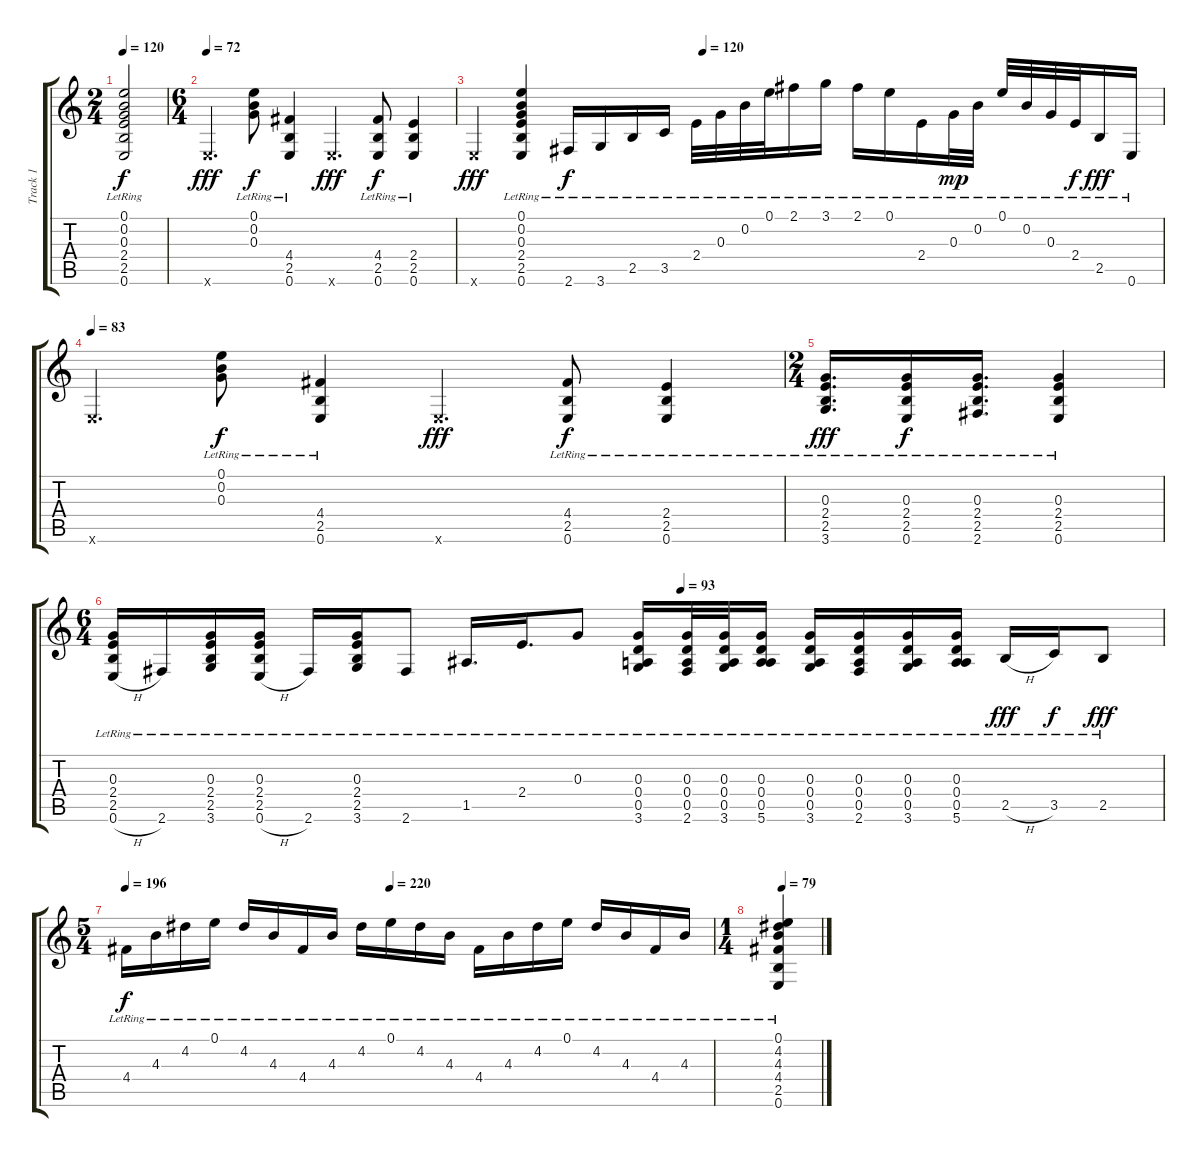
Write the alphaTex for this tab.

\track ("Track 1" "Track 1") {instrument acousticguitarsteel}
\staff {score tabs}
\tuning (E4 B3 G3 D3 A2 E2) {hide}
\ts (2 4)
\tempo 120
\clef g2
\ks c
(0.1{lr} 0.2{lr} 0.3{lr} 2.4{lr} 2.5{lr} 0.6{lr}).2{dy f} |
\ts (6 4)
\tempo 72
0.6{x}.4{d dy fff} (0.1{lr} 0.2{lr} 0.3{lr}).8{dy f} (4.4{lr} 2.5{lr} 0.6{lr}).4 0.6{x}.4{d dy fff} (4.4{lr} 2.5{lr} 0.6{lr}).8{dy f} (2.4{lr} 2.5{lr} 0.6{lr}).4 |
\tempo (120 0.3333333333333333)
0.6{x}.4{dy fff} (0.1{lr} 0.2{lr} 0.3{lr} 2.4{lr} 2.5{lr} 0.6{lr}).4 2.6{lr}.16{dy f} 3.6{lr}.16 2.5{lr}.16 3.5{lr}.16 2.4{lr}.32 0.3{lr}.32 0.2{lr}.32 0.1{lr}.32 2.1{lr}.16 3.1{lr}.16 2.1{lr}.16 0.1{lr}.16 2.4{lr}.16 0.3{lr}.32{dy mp} 0.2{lr}.32 0.1{lr}.32 0.2{lr}.32 0.3{lr}.32 2.4{lr}.32{dy f} 2.5{lr}.16{dy fff} 0.6{lr}.16 |
\tempo 83
0.6{x}.4{d} (0.1{lr} 0.2{lr} 0.3{lr}).8{dy f} (4.4{lr} 2.5{lr} 0.6{lr}).4 0.6{x}.4{d dy fff} (4.4{lr} 2.5{lr} 0.6{lr}).8{dy f} (2.4{lr} 2.5{lr} 0.6{lr}).4 |
\ts (2 4)
(0.3{lr} 2.4{lr} 2.5{lr} 3.6{lr}).16{d dy fff} (0.3{lr} 2.4{lr} 2.5{lr} 0.6{lr}).16{dy f} (0.3{lr} 2.4{lr} 2.5{lr} 2.6{lr}).16{d} (0.3{lr} 2.4{lr} 2.5{lr} 0.6{lr}).4 |
\ts (6 4)
\tempo (93 0.5416666666666666)
(0.3{lr} 2.4{lr} 2.5{lr} 0.6{h lr}).16 2.6{lr}.16 (0.3{lr} 2.4{lr} 2.5{lr} 3.6{lr}).16 (0.3{lr} 2.4{lr} 2.5{lr} 0.6{h lr}).16 2.6{lr}.16 (0.3{lr} 2.4{lr} 2.5{lr} 3.6{lr}).16 2.6{lr}.8 1.5{lr}.16{d} 2.4{lr}.16{d} 0.3{lr}.8 (0.3{lr} 0.4{lr} 0.5{lr} 3.6{lr}).16 (0.3{lr} 0.4{lr} 0.5{lr} 2.6{lr}).32 (0.3{lr} 0.4{lr} 0.5{lr} 3.6{lr}).32 (0.3{lr} 0.4{lr} 0.5{lr} 5.6{lr}).16 (0.3{lr} 0.4{lr} 0.5{lr} 3.6{lr}).16 (0.3{lr} 0.4{lr} 0.5{lr} 2.6{lr}).16 (0.3{lr} 0.4{lr} 0.5{lr} 3.6{lr}).16 (0.3{lr} 0.4{lr} 0.5{lr} 5.6{lr}).16 2.5{h lr}.16{dy fff} 3.5{lr}.16{dy f} 2.5{lr}.8{dy fff} |
\ts (5 4)
\tempo 196
\tempo (220 0.45)
4.4{lr}.16{dy f} 4.3{lr}.16 4.2{lr}.16 0.1{lr}.16 4.2{lr}.16 4.3{lr}.16 4.4{lr}.16 4.3{lr}.16 4.2{lr}.16 0.1{lr}.16 4.2{lr}.16 4.3{lr}.16 4.4{lr}.16 4.3{lr}.16 4.2{lr}.16 0.1{lr}.16 4.2{lr}.16 4.3{lr}.16 4.4{lr}.16 4.3{lr}.16 |
\ts (1 4)
\tempo 79
(0.1{lr} 4.2{lr} 4.3{lr} 4.4{lr} 2.5{lr} 0.6{lr}).4
